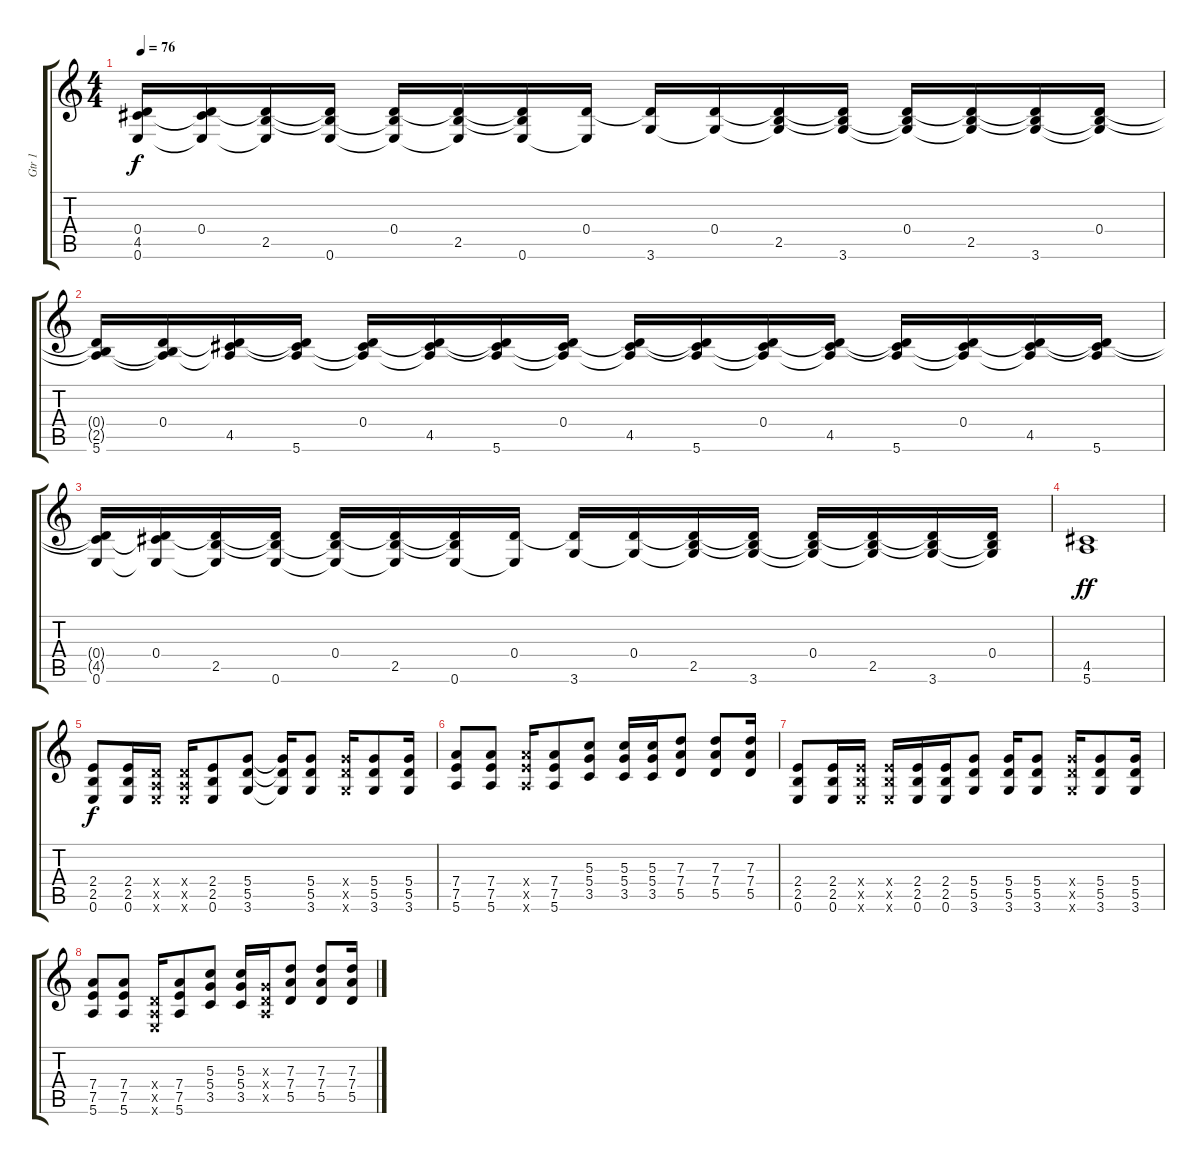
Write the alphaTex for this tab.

\track ("Gtr 1" "Gtr 1") {instrument electricguitarclean}
\staff {score tabs}
\tuning (E4 B3 G3 D3 A2 E2) {hide}
\ts (4 4)
\tempo 76
\clef g2
\ks c
(0.4{t} 4.5{t} 0.6).16{dy f} (0.4 4.5{t} 0.6{t}).16 (0.4{t} 2.5 0.6{t}).16 (0.4{t} 2.5{t} 0.6).16 (0.4 2.5{t} 0.6{t}).16 (0.4{t} 2.5 0.6{t}).16 (0.4{t} 2.5{t} 0.6).16 (0.4 0.6{t}).16 (0.4{t} 3.6).16 (0.4 3.6{t}).16 (0.4{t} 2.5 3.6{t}).16 (0.4{t} 2.5{t} 3.6).16 (0.4 2.5{t} 3.6{t}).16 (0.4{t} 2.5 3.6{t}).16 (0.4{t} 2.5{t} 3.6).16 (0.4 2.5{t} 3.6{t}).16 |
(0.4{t} 2.5{t} 5.6).16 (0.4 2.5{t} 5.6{t}).16 (0.4{t} 4.5 5.6{t}).16 (0.4{t} 4.5{t} 5.6).16 (0.4 4.5{t} 5.6{t}).16 (0.4{t} 4.5 5.6{t}).16 (0.4{t} 4.5{t} 5.6).16 (0.4 4.5{t} 5.6{t}).16 (0.4{t} 4.5 5.6{t}).16 (0.4{t} 4.5{t} 5.6).16 (0.4 4.5{t} 5.6{t}).16 (0.4{t} 4.5 5.6{t}).16 (0.4{t} 4.5{t} 5.6).16 (0.4 4.5{t} 5.6{t}).16 (0.4{t} 4.5 5.6{t}).16 (0.4{t} 4.5{t} 5.6).16 |
(0.4{t} 4.5{t} 0.6).16 (0.4 4.5{t} 0.6{t}).16 (0.4{t} 2.5 0.6{t}).16 (0.4{t} 2.5{t} 0.6).16 (0.4 2.5{t} 0.6{t}).16 (0.4{t} 2.5 0.6{t}).16 (0.4{t} 2.5{t} 0.6).16 (0.4 0.6{t}).16 (0.4{t} 3.6).16 (0.4 3.6{t}).16 (0.4{t} 2.5 3.6{t}).16 (0.4{t} 2.5{t} 3.6).16 (0.4 2.5{t} 3.6{t}).16 (0.4{t} 2.5 3.6{t}).16 (0.4{t} 2.5{t} 3.6).16 (0.4 2.5{t} 3.6{t}).16 |
(4.5 5.6).1{dy ff} |
(2.4 2.5 0.6).8{dy f volume 15 instrument overdrivenguitar} (2.4 2.5 0.6).16 (0.4{x} 0.5{x} 0.6{x}).16 (0.4{x} 0.5{x} 0.6{x}).16 (2.4 2.5 0.6).8 (5.4 5.5 3.6).8 (5.4{t} 5.5{t} 3.6{t}).16 (5.4 5.5 3.6).8 (5.4{x} 5.5{x} 3.6{x}).16 (5.4 5.5 3.6).8 (5.4 5.5 3.6).16 |
(7.4 7.5 5.6).8 (7.4 7.5 5.6).8 (7.4{x} 7.5{x} 5.6{x}).16 (7.4 7.5 5.6).8 (5.3 5.4 3.5).8 (5.3 5.4 3.5).16 (5.3 5.4 3.5).16 (7.3 7.4 5.5).8 (7.3 7.4 5.5).8 (7.3 7.4 5.5).16 |
(2.4 2.5 0.6).8 (2.4 2.5 0.6).16 (2.4{x} 2.5{x} 0.6{x}).16 (2.4{x} 2.5{x} 0.6{x}).16 (2.4 2.5 0.6).16 (2.4 2.5 0.6).16 (5.4 5.5 3.6).8 (5.4 5.5 3.6).16 (5.4 5.5 3.6).8 (5.4{x} 5.5{x} 3.6{x}).16 (5.4 5.5 3.6).8 (5.4 5.5 3.6).16 |
(7.4 7.5 5.6).8 (7.4 7.5 5.6).8 (0.4{x} 0.5{x} 0.6{x}).16 (7.4 7.5 5.6).8 (5.3 5.4 3.5).8 (5.3 5.4 3.5).16 (0.3{x} 0.4{x} 0.5{x}).16 (7.3 7.4 5.5).8 (7.3 7.4 5.5).8 (7.3 7.4 5.5).16
